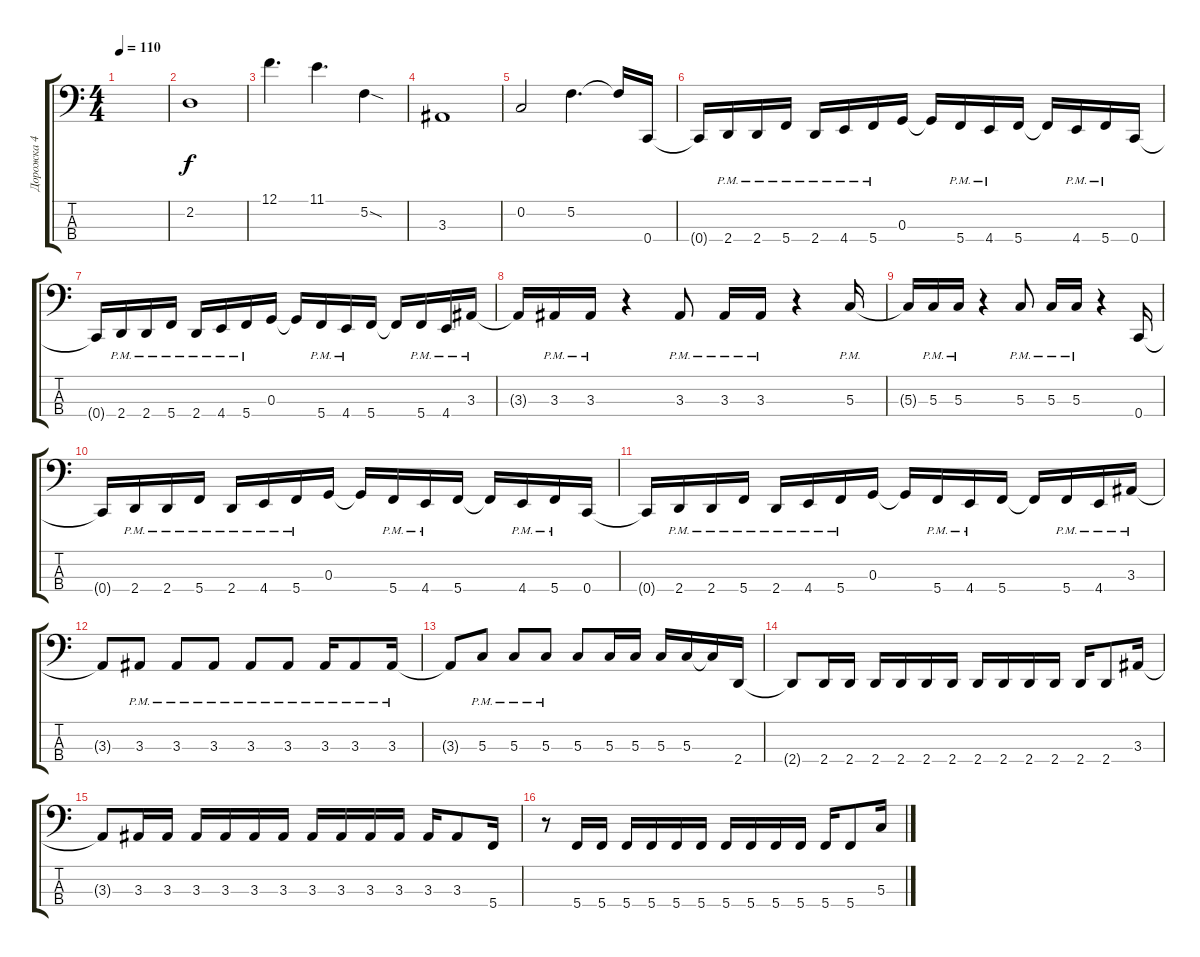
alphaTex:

\track ("Дорожка 4" "Дорожка 4") {instrument electricbassfinger}
\staff {score tabs}
\tuning (F2 C2 G1 C1) {hide}
\ts (4 4)
\tempo 110
\clef f4
\ks c
|
2.2.1 |
12.1.4{d} 11.1.4{d} 5.2{sod}.4 |
3.3.1 |
0.2.2 5.2.4{d} 5.2{t}.16 0.4.16 |
0.4{t}.16 2.4{pm}.16 2.4{pm}.16 5.4{pm}.16 2.4{pm}.16 4.4{pm}.16 5.4{pm}.16 0.3.16 0.3{t}.16 5.4{pm}.16 4.4{pm}.16 5.4.16 5.4{t}.16 4.4{pm}.16 5.4{pm}.16 0.4.16 |
0.4{t}.16 2.4{pm}.16 2.4{pm}.16 5.4{pm}.16 2.4{pm}.16 4.4{pm}.16 5.4{pm}.16 0.3.16 0.3{t}.16 5.4{pm}.16 4.4{pm}.16 5.4.16 5.4{t}.16 5.4{pm}.16 4.4{pm}.16 3.3{pm}.16 |
3.3{t}.16 3.3{pm}.16 3.3{pm}.16 r.4 3.3{pm}.8 3.3{pm}.16 3.3{pm}.16 r.4 5.3{pm}.16 |
5.3{t}.16 5.3{pm}.16 5.3{pm}.16 r.4 5.3{pm}.8 5.3{pm}.16 5.3{pm}.16 r.4 0.4.16 |
0.4{t}.16 2.4{pm}.16 2.4{pm}.16 5.4{pm}.16 2.4{pm}.16 4.4{pm}.16 5.4{pm}.16 0.3.16 0.3{t}.16 5.4{pm}.16 4.4{pm}.16 5.4.16 5.4{t}.16 4.4{pm}.16 5.4{pm}.16 0.4.16 |
0.4{t}.16 2.4{pm}.16 2.4{pm}.16 5.4{pm}.16 2.4{pm}.16 4.4{pm}.16 5.4{pm}.16 0.3.16 0.3{t}.16 5.4{pm}.16 4.4{pm}.16 5.4.16 5.4{t}.16 5.4{pm}.16 4.4{pm}.16 3.3{pm}.16 |
3.3{t}.8 3.3{pm}.8 3.3{pm}.8 3.3{pm}.8 3.3{pm}.8 3.3{pm}.8 3.3{pm}.16 3.3{pm}.8 3.3{pm}.16 |
3.3{t}.8 5.3{pm}.8 5.3{pm}.8 5.3{pm}.8 5.3.8 5.3.16 5.3.16 5.3.16 5.3.16 5.3{t}.16 2.4.16 |
2.4{t}.8 2.4.16 2.4.16 2.4.16 2.4.16 2.4.16 2.4.16 2.4.16 2.4.16 2.4.16 2.4.16 2.4.16 2.4.8 3.3.16 |
3.3{t}.8 3.3.16 3.3.16 3.3.16 3.3.16 3.3.16 3.3.16 3.3.16 3.3.16 3.3.16 3.3.16 3.3.16 3.3.8 5.4.16 |
r.8 5.4.16 5.4.16 5.4.16 5.4.16 5.4.16 5.4.16 5.4.16 5.4.16 5.4.16 5.4.16 5.4.16 5.4.8 5.3.16
